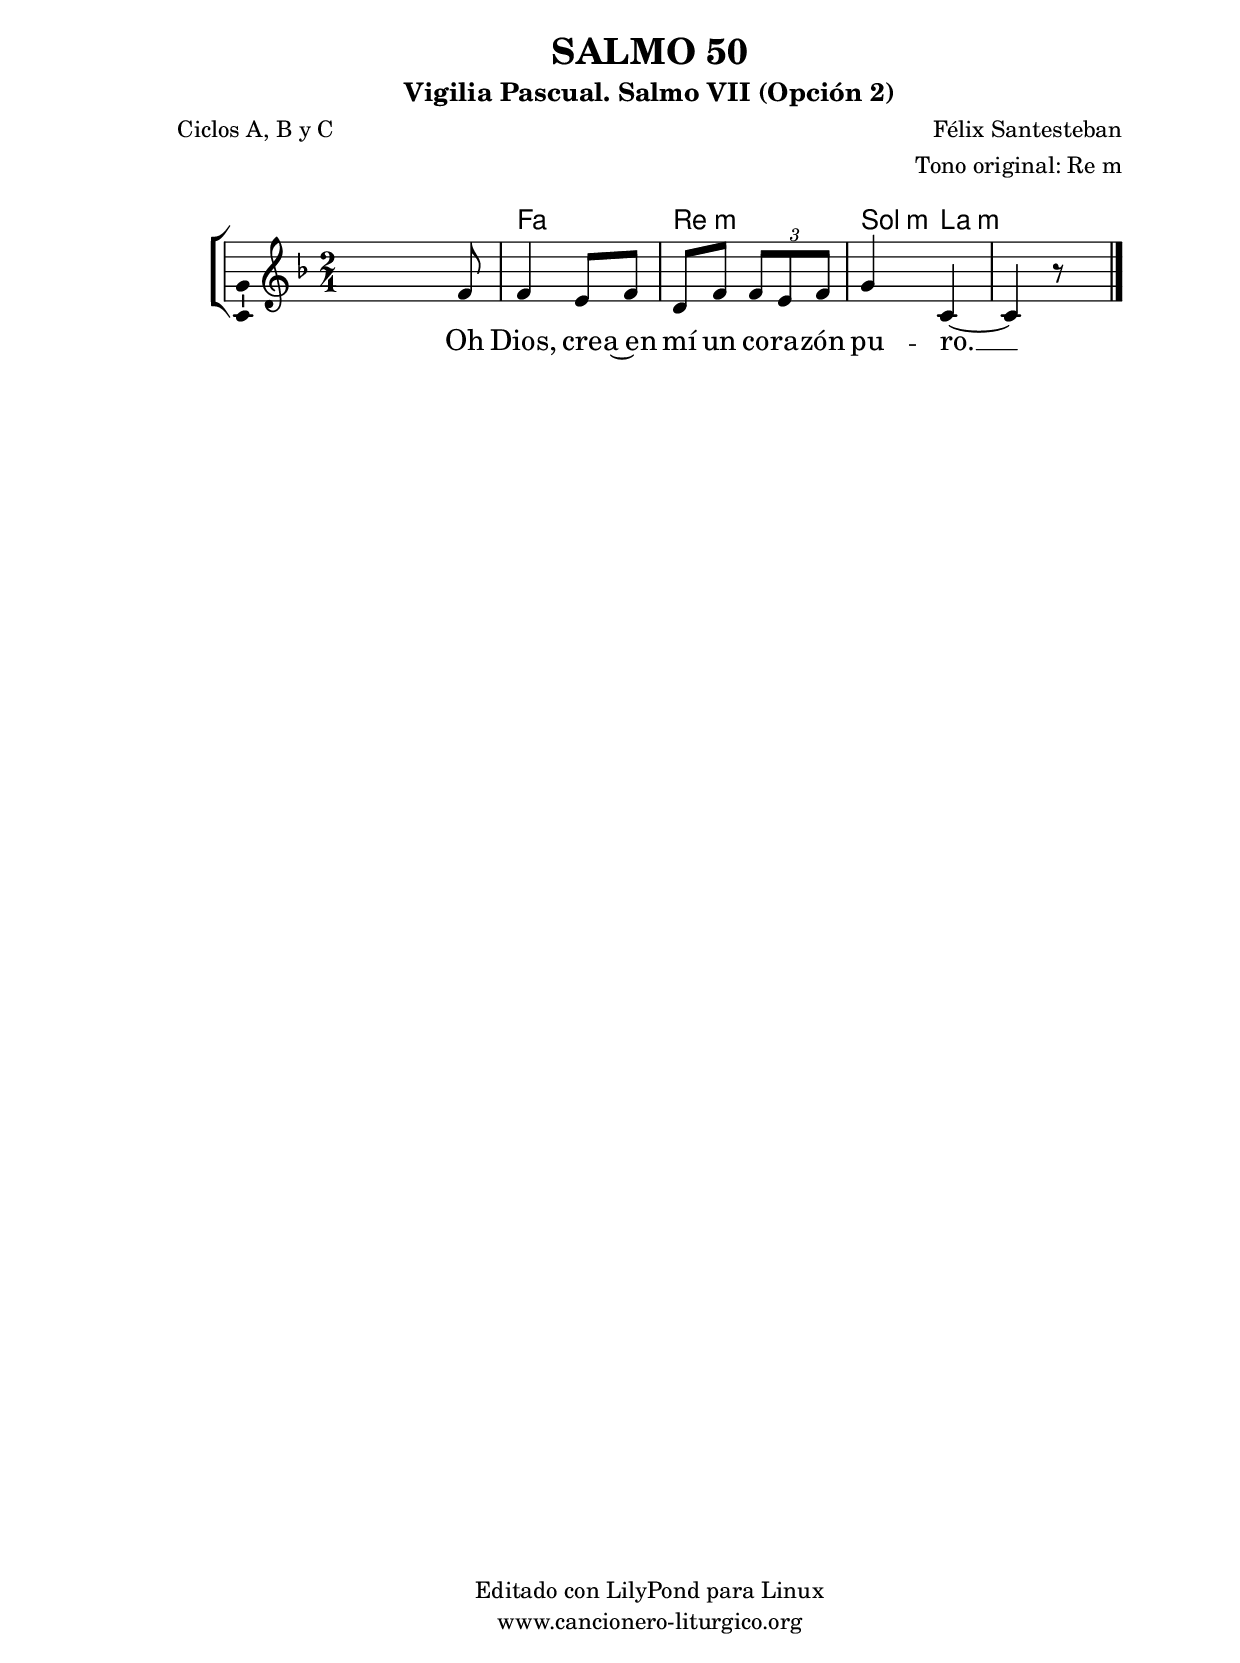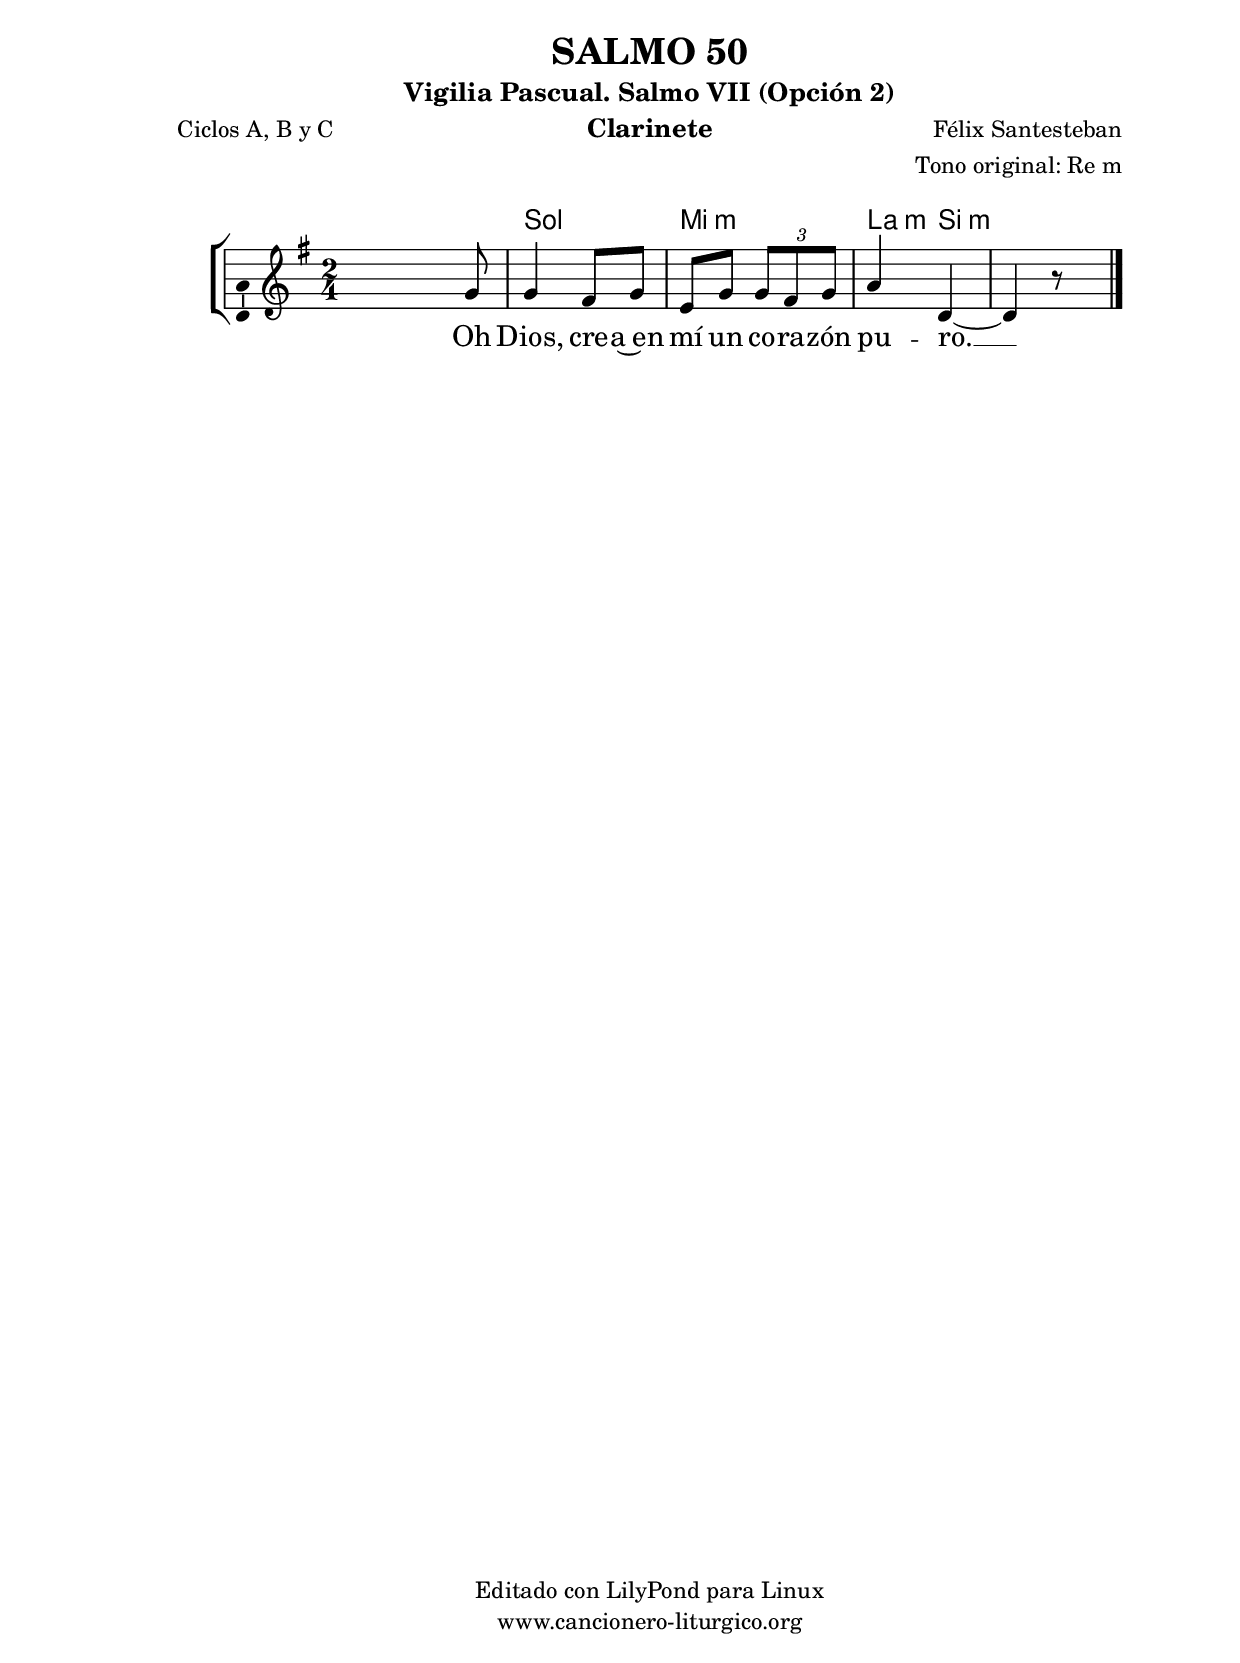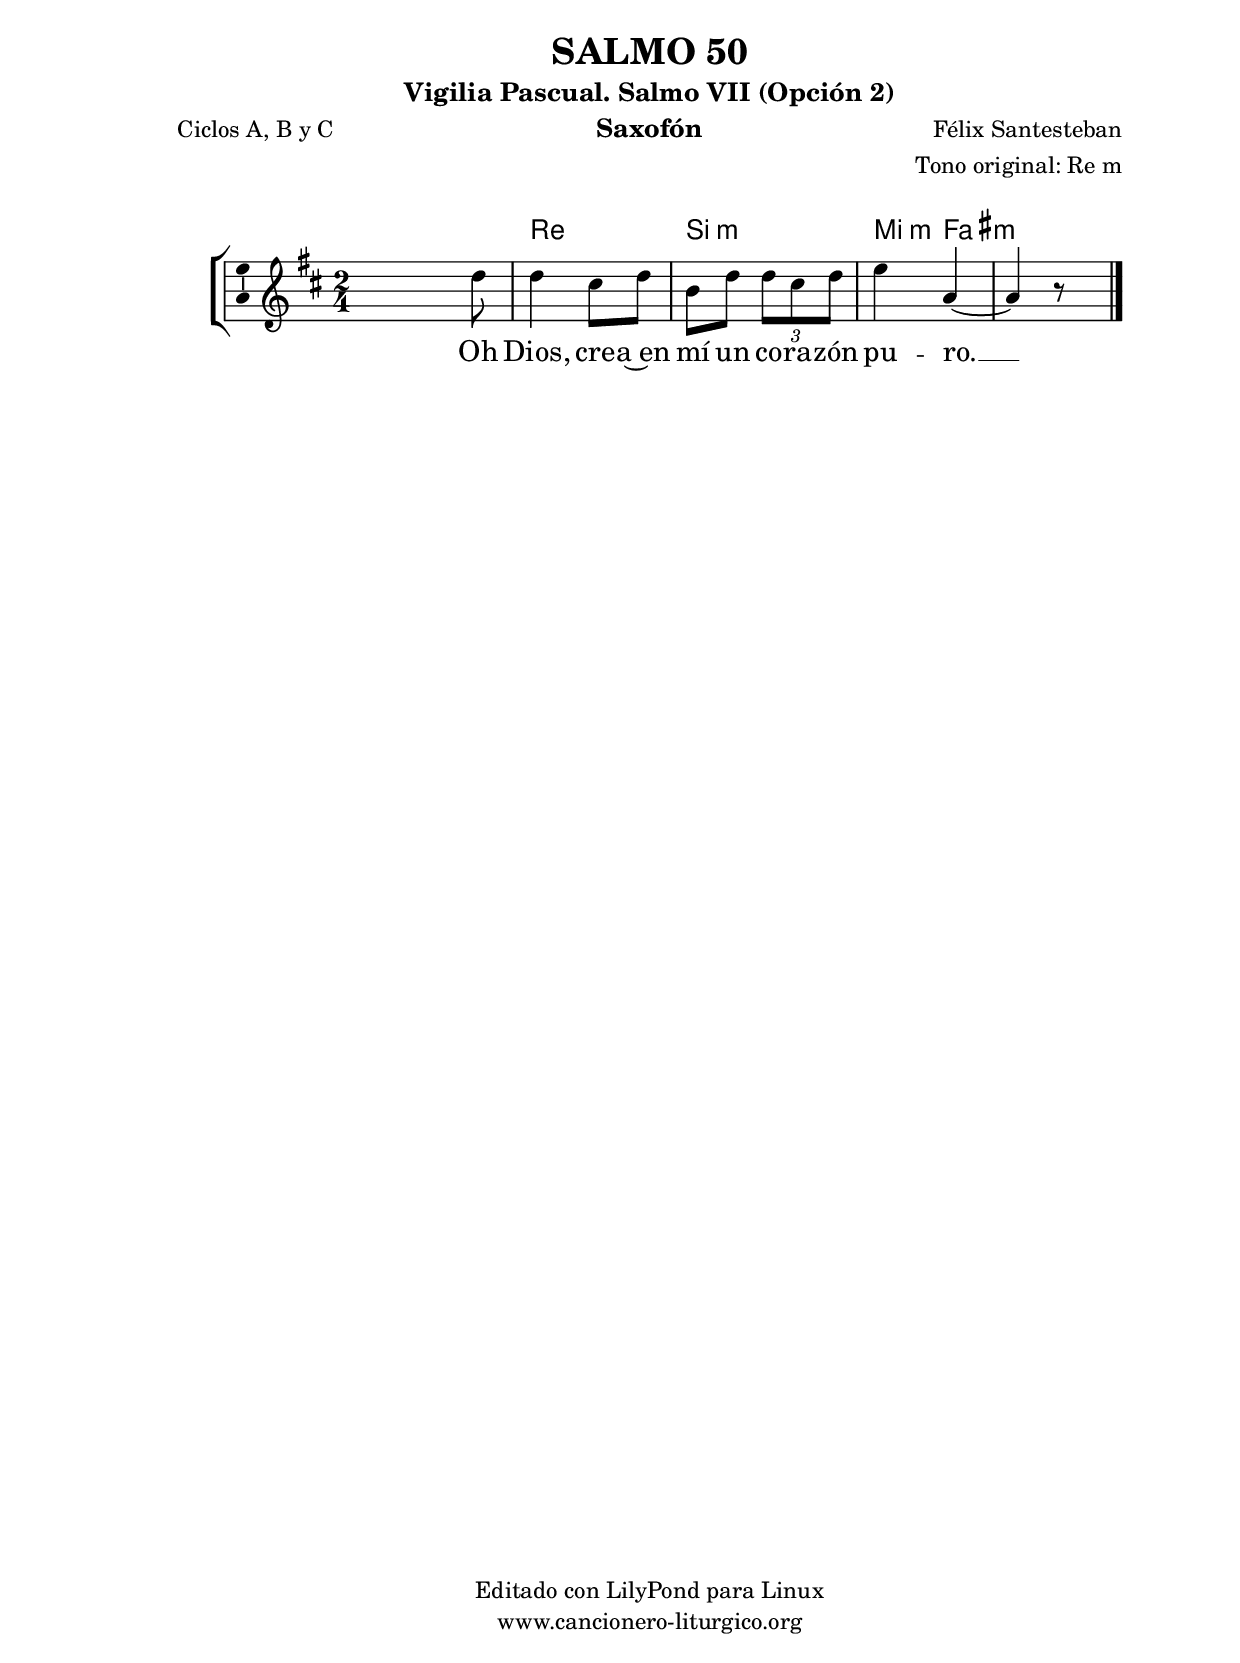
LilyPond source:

%
%para convertir .midi en .wav:
%timidity filename.midi -Ow -o finename.wav
%
%
%Para convertir de .wav a .mp3:
%lame -h -m j filename.wav
%
%
%para escuchar el midi:
%timidity nombrefichero.midi
%


%versión de lilypond para la que se ha escrito esta partitura:
\version "2.16.0"

	%Tamaño papel
	#(set-default-paper-size "a4")
	%Tamaño partitura
	#(set-global-staff-size 20)
	%No responde al pulsar sobre una nota
	#(ly:set-option 'point-and-click #f)

%parámetros del encabezamiento:
\header {
	title = "SALMO 50"
	subtitle = "Vigilia Pascual. Salmo VII (Opción 2)"
	composer = "Félix Santesteban"
	poet = "Ciclos A, B y C"
	meter = ""
	arranger = "Tono original: Re m"
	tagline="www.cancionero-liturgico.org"
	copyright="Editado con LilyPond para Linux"
	tiempo = "Pascua"
	usos = "Salmo"
	letra = "Oh Dios, crea en mí un corazón puro."
	}

%parámetros asociados al papel:
\paper  {
	oddHeaderMarkup = \markup {\fill-line { \on-the-fly #not-first-page \fromproperty #'header:title \on-the-fly #not-first-page \fromproperty #'header:composer }}
	evenHeaderMarkup = \markup {\fill-line { \fromproperty #'header:composer \fromproperty #'header:title }}
	#(set-paper-size "a4")
	print-page-number = ##f
	first-page-number = 1
	print-first-page-number = ##f
%	head-separation = 3.0 \cm
	top-margin = 2.0 \cm
	bottom-margin = 0.5\cm
%%%	bottom-margin = -1.0\cm
	left-margin = 3.0 \cm
	line-width = 16.0 \cm 
	indent = 8\mm
	interscoreline = 2.\mm
	between-system-space = 15\mm
%	para que las partituras no llenen la hoja:
	ragged-bottom = ##t
%	idem para la última hoja:
	ragged-last-bottom = ##f
%	para que las partituras llenen el ancho del papel:
	ragged-last = ##f
	after-title-space = 2.5 \cm
%page-count=1
%system-count=8

	%Flexible Vertical Spacing
%	markup-markup-spacing =
%	#'((basic-distance . 15) (minimum-distance . 15) (padding . 3))
	markup-system-spacing =
	#'((basic-distance . 15) (minimum-distance . 15) (padding . 3))
	system-system-spacing =
	#'((basic-distance . 15) (minimum-distance . 15) (padding . 3))
	score-system-spacing =
	#'((basic-distance . 15) (minimum-distance . 15) (padding . 5))
%	top-system-spacing = % header
%	#'((basic-distance . 8) (minimum-distance . 0) (padding . 3))
%	top-markup-spacing =
%	#'((basic-distance . 20) (minimum-distance . 20) (padding . 3))
	last-bottom-spacing = % footer
	#'((basic-distance . 5) (minimum-distance . 5) (padding . 3))
%	score-markup-spacing =
%	#'((basic-distance . 16) (minimum-distance . 13) (padding . 3))

	}


%parámetros que afectan a toda la partitura:
global =  {
	%clave de sol (G):
	\clef G
	%armadura:
%	\transpose f e
	\key d \minor
	\tempo 4=90
	\set Score.tempoHideNote = ##t
	}


acordes = {
	\italianChords
	\chordmode {
%	\transpose f e
{

s2
f2 d2:m g4:m a:m

	}
	}
}

melodia = 
%	\transpose f e
{
	\relative c'{

\time 2/4
s4 s8 f8
f4 e8 f
d8 f \times 2/3 {f8 e f}
g4 c,~
c4 r8 s8

	\bar "|."
	}
	}


texto = \lyricmode {
Oh Dios, cre -- a~en mí un co -- ra -- zón pu -- ro. __
	}


acordesStaff = \context ChordNames = acordesStaff <<
	\set chordChanges = ##t
	\acordes
	>>


vozStaff = \context Voice = vozStaff
\with {\consists "Ambitus_engraver"}
<<
%	\set Staff.instrumentName = ""
%	\set Staff.shortInstrumentName = ""
%	\set Staff.midiInstrument = #"clarinet"
%	\set Staff.midiInstrument = #"cello"
%	\set Staff.midiInstrument = #"flute"
	\set Staff.midiInstrument = #"electric guitar (jazz)"
%	\set Staff.midiInstrument = #"english horn"
%	\set Staff.midiInstrument = #"violin"
%	\set Staff.midiInstrument = #"glockenspiel"
	\set Staff.midiMinimumVolume = #0.7
	\set Staff.midiMaximumVolume = #0.9
	\global
	\melodia
	>>


textoStaff = \context Lyrics = textoStaff <<
	\lyricsto vozStaff \texto
	>>

\book {
	\score {
		\context ChoirStaff {
			\override StaffGroup.SystemStartBracket #'collapse-height = #1
			\override Score.SystemStartBar #'collapse-height = #1
			<<
			\acordesStaff
			\vozStaff
			\textoStaff
			>>
			}
		\layout {
	    		\context {
				\Lyrics
				\override LyricText #'font-size = #2
				}
	   		 \context {
				\Score
				%fontSize = #3
				\override StaffSymbol #'staff-space = #(magstep +3)
				%\override Beam #'thickness = #0.55
				%\override SpacingSpanner #'spacing-increment = #1.0
				%\override Slur #'height-limit = #1.5
				}
			}
		}
	\score {
		\unfoldRepeats
		\context ChoirStaff {
			<<
			\acordesStaff
			\vozStaff
			>>
			}
		\midi {
	  		\context {
	  			\Score
				tempoWholesPerMinute = #(ly:make-moment 70 4)
				}
			}
		}
	}

%Partitura para clarinete
#(define output-suffix "C")
\book {
	\header{
		instrument = "Clarinete"
		}
	\score {
		\context ChoirStaff {
			\override StaffGroup.SystemStartBracket #'collapse-height = #1
			\override Score.SystemStartBar #'collapse-height = #1
\transpose c d
			<<
			\acordesStaff
			\vozStaff
			\textoStaff
			>>
			}
		\layout {
	    		\context {
				\Lyrics
				\override LyricText #'font-size = #2
				}
	   		 \context {
				\Score
				%fontSize = #3
				\override StaffSymbol #'staff-space = #(magstep +3)
				%\override Beam #'thickness = #0.55
				%\override SpacingSpanner #'spacing-increment = #1.0
				%\override Slur #'height-limit = #1.5
				}
			}
		}
	}

%Partitura para saxofón
#(define output-suffix "S")
\book {
	\header{
		instrument = "Saxofón"
		}
	\score {
		\context ChoirStaff {
			\override StaffGroup.SystemStartBracket #'collapse-height = #1
			\override Score.SystemStartBar #'collapse-height = #1
\transpose c a
			<<
			\acordesStaff
			\vozStaff
			\textoStaff
			>>
			}
		\layout {
	    		\context {
				\Lyrics
				\override LyricText #'font-size = #2
				}
	   		 \context {
				\Score
				%fontSize = #3
				\override StaffSymbol #'staff-space = #(magstep +3)
				%\override Beam #'thickness = #0.55
				%\override SpacingSpanner #'spacing-increment = #1.0
				%\override Slur #'height-limit = #1.5
				}
			}
		}
	}

